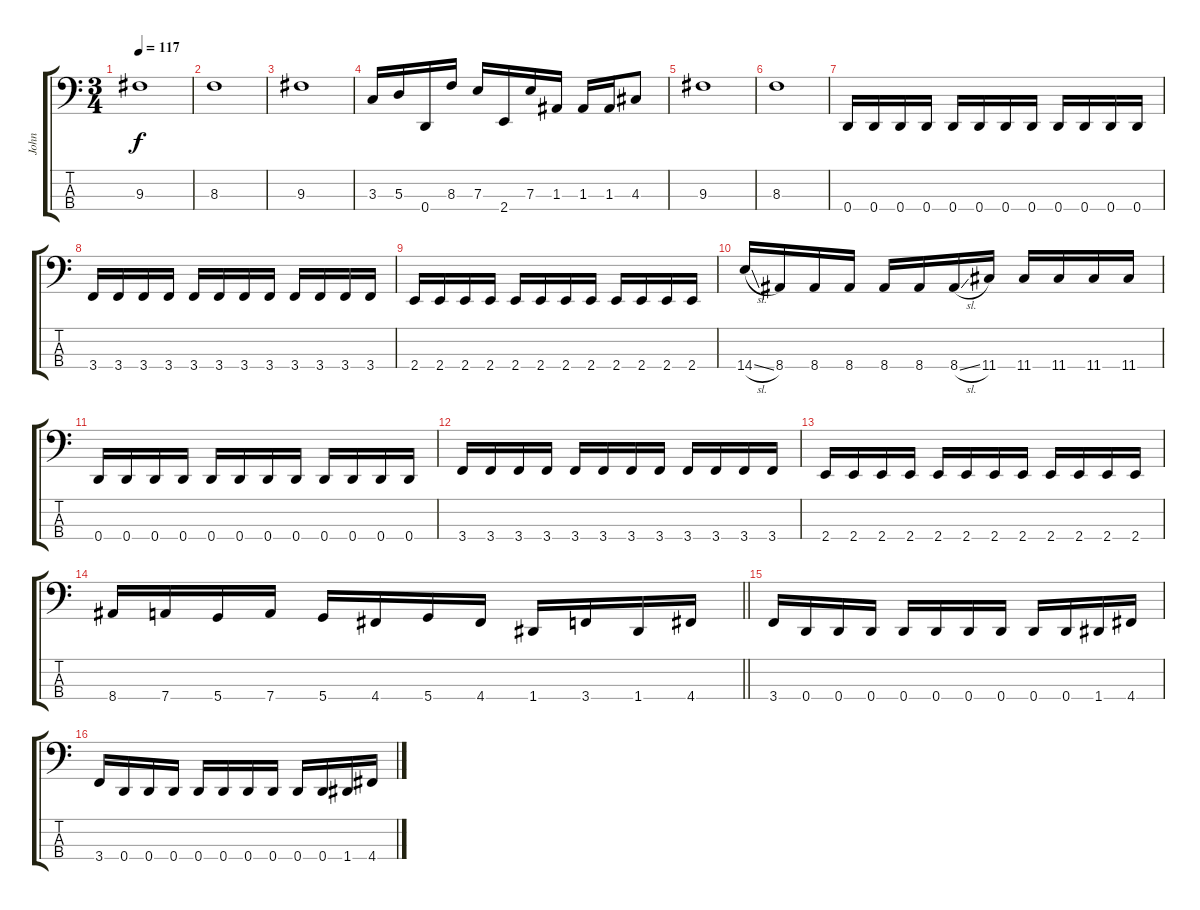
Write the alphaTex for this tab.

\track ("John" "John") {instrument electricbassfinger}
\staff {score tabs}
\tuning (G2 D2 A1 D1) {hide}
\ts (3 4)
\tempo 117
\clef f4
\ks c
9.3.1{dy f} |
8.3.1 |
9.3.1 |
3.3.16 5.3.16 0.4.16 8.3.16 7.3.16 2.4.16 7.3.16 1.3.16 1.3.16 1.3.16 4.3.8 |
9.3.1 |
8.3.1 |
0.4.16 0.4.16 0.4.16 0.4.16 0.4.16 0.4.16 0.4.16 0.4.16 0.4.16 0.4.16 0.4.16 0.4.16 |
3.4.16 3.4.16 3.4.16 3.4.16 3.4.16 3.4.16 3.4.16 3.4.16 3.4.16 3.4.16 3.4.16 3.4.16 |
2.4.16 2.4.16 2.4.16 2.4.16 2.4.16 2.4.16 2.4.16 2.4.16 2.4.16 2.4.16 2.4.16 2.4.16 |
14.4{sl}.16 8.4.16 8.4.16 8.4.16 8.4.16 8.4.16 8.4{sl}.16 11.4.16 11.4.16 11.4.16 11.4.16 11.4.16 |
0.4.16 0.4.16 0.4.16 0.4.16 0.4.16 0.4.16 0.4.16 0.4.16 0.4.16 0.4.16 0.4.16 0.4.16 |
3.4.16 3.4.16 3.4.16 3.4.16 3.4.16 3.4.16 3.4.16 3.4.16 3.4.16 3.4.16 3.4.16 3.4.16 |
2.4.16 2.4.16 2.4.16 2.4.16 2.4.16 2.4.16 2.4.16 2.4.16 2.4.16 2.4.16 2.4.16 2.4.16 |
\barLineRight lightlight
8.4.16 7.4.16 5.4.16 7.4.16 5.4.16 4.4.16 5.4.16 4.4.16 1.4.16 3.4.16 1.4.16 4.4.16 |
3.4.16 0.4.16 0.4.16 0.4.16 0.4.16 0.4.16 0.4.16 0.4.16 0.4.16 0.4.16 1.4.16 4.4.16 |
3.4.16 0.4.16 0.4.16 0.4.16 0.4.16 0.4.16 0.4.16 0.4.16 0.4.16 0.4.16 1.4.16 4.4.16
